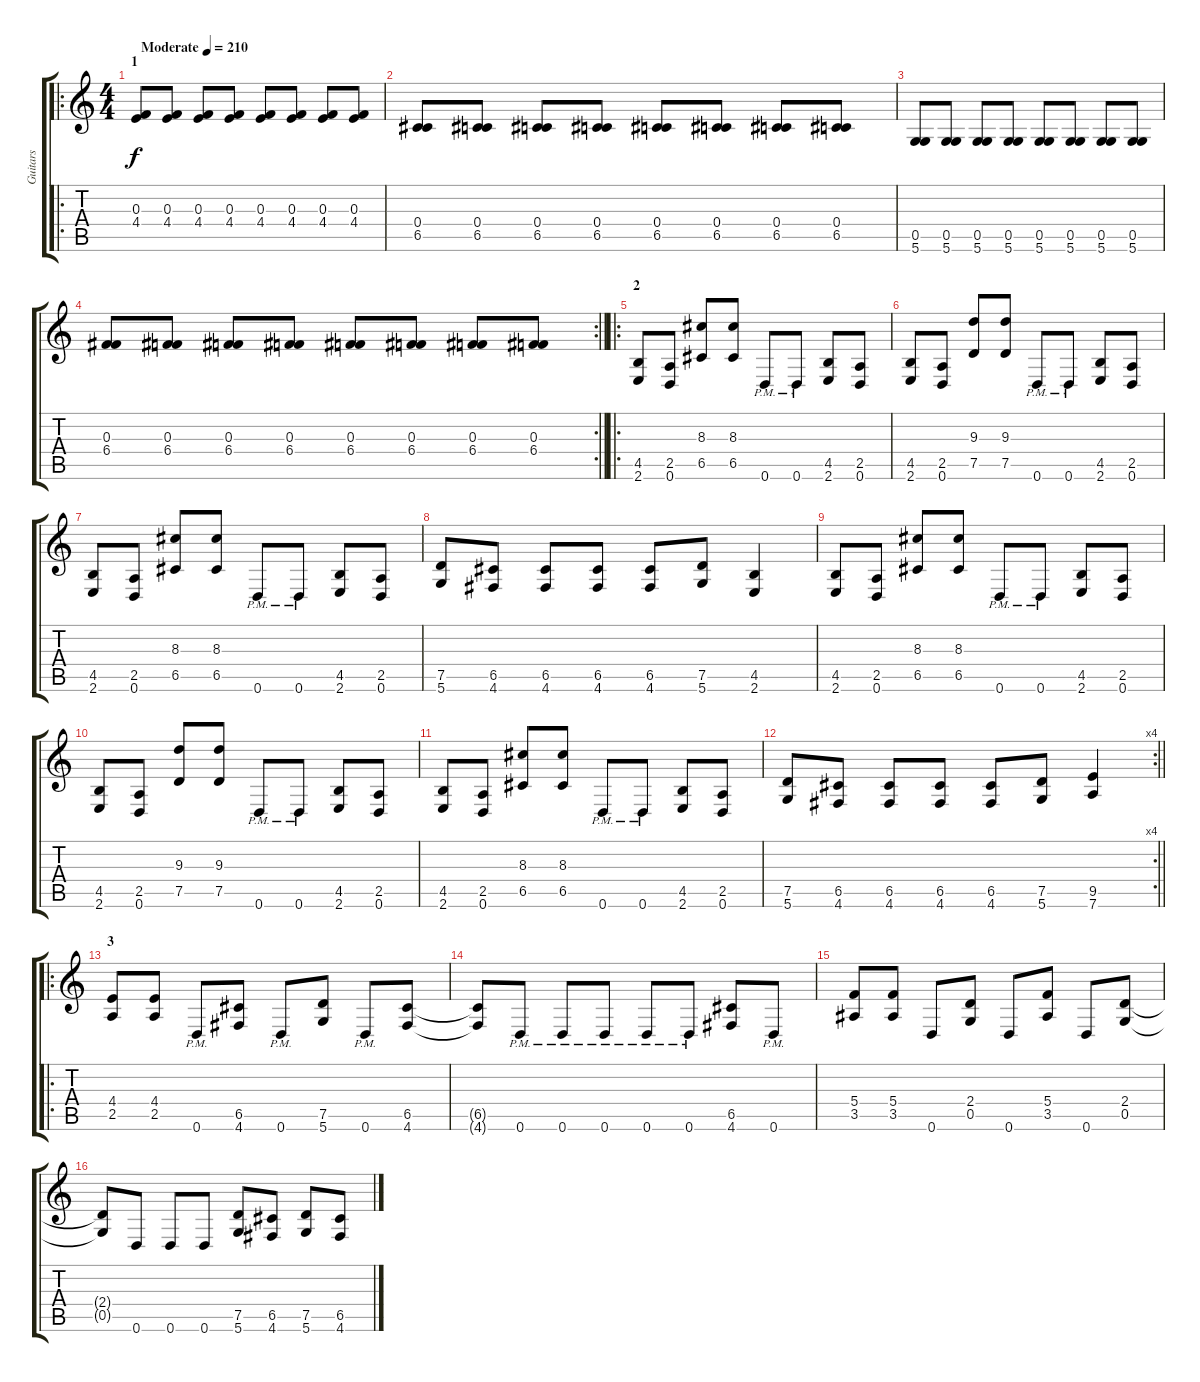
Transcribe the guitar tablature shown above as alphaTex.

\track ("Guitars" "Guitars") {instrument distortionguitar}
\staff {score tabs}
\tuning (D4 A3 F3 C3 G2 D2) {hide}
\ro
\ts (4 4)
\section ("" "1")
\tempo (210 "Moderate")
\clef g2
\ks c
(0.3 4.4).8{dy f instrument distortionguitar} (0.3 4.4).8 (0.3 4.4).8 (0.3 4.4).8 (0.3 4.4).8 (0.3 4.4).8 (0.3 4.4).8 (0.3 4.4).8 |
(0.4 6.5).8 (0.4 6.5).8 (0.4 6.5).8 (0.4 6.5).8 (0.4 6.5).8 (0.4 6.5).8 (0.4 6.5).8 (0.4 6.5).8 |
(0.5 5.6).8 (0.5 5.6).8 (0.5 5.6).8 (0.5 5.6).8 (0.5 5.6).8 (0.5 5.6).8 (0.5 5.6).8 (0.5 5.6).8 |
\rc 2
\barLineRight lightlight
(0.3 6.4).8 (0.3 6.4).8 (0.3 6.4).8 (0.3 6.4).8 (0.3 6.4).8 (0.3 6.4).8 (0.3 6.4).8 (0.3 6.4).8 |
\ro
\section ("" "2")
(4.5 2.6).8 (2.5 0.6).8 (8.3 6.5).8 (8.3 6.5).8 0.6{pm}.8 0.6{pm}.8 (4.5 2.6).8 (2.5 0.6).8 |
(4.5 2.6).8 (2.5 0.6).8 (9.3 7.5).8 (9.3 7.5).8 0.6{pm}.8 0.6{pm}.8 (4.5 2.6).8 (2.5 0.6).8 |
(4.5 2.6).8 (2.5 0.6).8 (8.3 6.5).8 (8.3 6.5).8 0.6{pm}.8 0.6{pm}.8 (4.5 2.6).8 (2.5 0.6).8 |
(7.5 5.6).8 (6.5 4.6).8 (6.5 4.6).8 (6.5 4.6).8 (6.5 4.6).8 (7.5 5.6).8 (4.5 2.6).4 |
(4.5 2.6).8 (2.5 0.6).8 (8.3 6.5).8 (8.3 6.5).8 0.6{pm}.8 0.6{pm}.8 (4.5 2.6).8 (2.5 0.6).8 |
(4.5 2.6).8 (2.5 0.6).8 (9.3 7.5).8 (9.3 7.5).8 0.6{pm}.8 0.6{pm}.8 (4.5 2.6).8 (2.5 0.6).8 |
(4.5 2.6).8 (2.5 0.6).8 (8.3 6.5).8 (8.3 6.5).8 0.6{pm}.8 0.6{pm}.8 (4.5 2.6).8 (2.5 0.6).8 |
\rc 4
\barLineRight lightlight
(7.5 5.6).8 (6.5 4.6).8 (6.5 4.6).8 (6.5 4.6).8 (6.5 4.6).8 (7.5 5.6).8 (9.5 7.6).4 |
\ro
\section ("" "3")
(4.4 2.5).8 (4.4 2.5).8 0.6{pm}.8 (6.5 4.6).8 0.6{pm}.8 (7.5 5.6).8 0.6{pm}.8 (6.5 4.6).8 |
(6.5{t} 4.6{t}).8 0.6{pm}.8 0.6{pm}.8 0.6{pm}.8 0.6{pm}.8 0.6{pm}.8 (6.5 4.6).8 0.6{pm}.8 |
(5.4 3.5).8 (5.4 3.5).8 0.6.8 (2.4 0.5).8 0.6.8 (5.4 3.5).8 0.6.8 (2.4 0.5).8 |
(2.4{t} 0.5{t}).8 0.6.8 0.6.8 0.6.8 (7.5 5.6).8 (6.5 4.6).8 (7.5 5.6).8 (6.5 4.6).8
